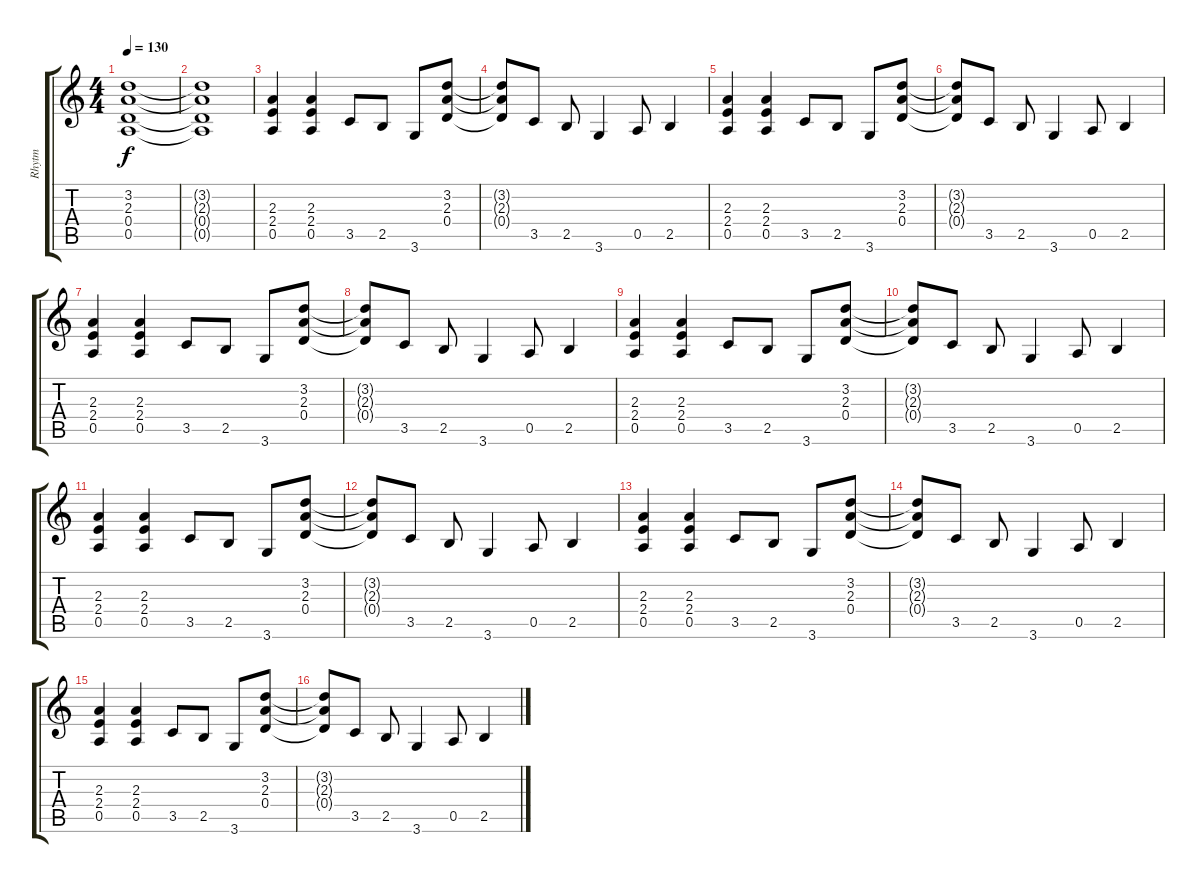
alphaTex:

\track ("Rhytm" "Rhytm") {instrument distortionguitar}
\staff {score tabs}
\tuning (E4 B3 G3 D3 A2 E2) {hide}
\ts (4 4)
\tempo 130
\clef g2
\ks c
(3.2 2.3 0.4 0.5).1{dy f instrument distortionguitar} |
(3.2{t} 2.3{t} 0.4{t} 0.5{t}).1 |
(2.3 2.4 0.5).4 (2.3 2.4 0.5).4 3.5.8 2.5.8 3.6.8 (3.2 2.3 0.4).8 |
(3.2{t} 2.3{t} 0.4{t}).8 3.5.8 2.5.8 3.6.4 0.5.8 2.5.4 |
(2.3 2.4 0.5).4 (2.3 2.4 0.5).4 3.5.8 2.5.8 3.6.8 (3.2 2.3 0.4).8 |
(3.2{t} 2.3{t} 0.4{t}).8 3.5.8 2.5.8 3.6.4 0.5.8 2.5.4 |
(2.3 2.4 0.5).4 (2.3 2.4 0.5).4 3.5.8 2.5.8 3.6.8 (3.2 2.3 0.4).8 |
(3.2{t} 2.3{t} 0.4{t}).8 3.5.8 2.5.8 3.6.4 0.5.8 2.5.4 |
(2.3 2.4 0.5).4 (2.3 2.4 0.5).4 3.5.8 2.5.8 3.6.8 (3.2 2.3 0.4).8 |
(3.2{t} 2.3{t} 0.4{t}).8 3.5.8 2.5.8 3.6.4 0.5.8 2.5.4 |
(2.3 2.4 0.5).4 (2.3 2.4 0.5).4 3.5.8 2.5.8 3.6.8 (3.2 2.3 0.4).8 |
(3.2{t} 2.3{t} 0.4{t}).8 3.5.8 2.5.8 3.6.4 0.5.8 2.5.4 |
(2.3 2.4 0.5).4 (2.3 2.4 0.5).4 3.5.8 2.5.8 3.6.8 (3.2 2.3 0.4).8 |
(3.2{t} 2.3{t} 0.4{t}).8 3.5.8 2.5.8 3.6.4 0.5.8 2.5.4 |
(2.3 2.4 0.5).4 (2.3 2.4 0.5).4 3.5.8 2.5.8 3.6.8 (3.2 2.3 0.4).8 |
(3.2{t} 2.3{t} 0.4{t}).8 3.5.8 2.5.8 3.6.4 0.5.8 2.5.4
